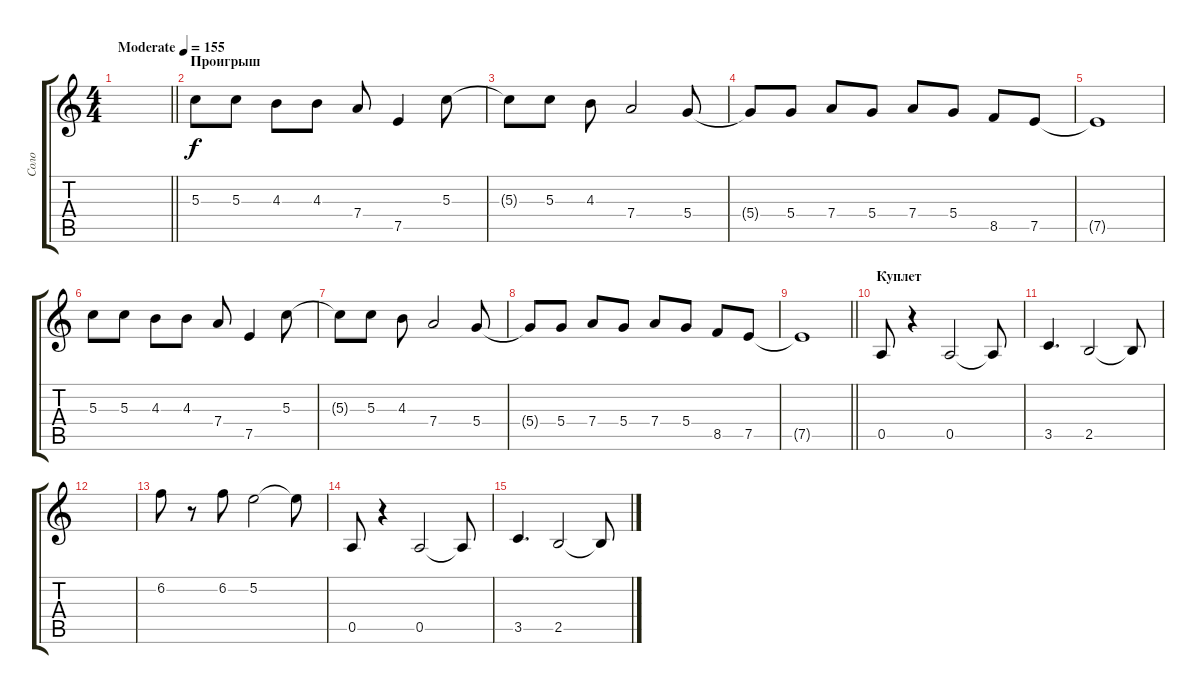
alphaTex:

\track ("Соло" "Соло") {instrument distortionguitar}
\staff {score tabs}
\tuning (E4 B3 G3 D3 A2 E2) {hide}
\ts (4 4)
\tempo (155 "Moderate")
\clef g2
\barLineRight lightlight
\ks c
|
\section ("" "Проигрыш")
5.3.8 5.3.8 4.3.8 4.3.8 7.4.8 7.5.4 5.3.8 |
5.3{t}.8 5.3.8 4.3.8 7.4.2 5.4.8 |
5.4{t}.8 5.4.8 7.4.8 5.4.8 7.4.8 5.4.8 8.5.8 7.5.8 |
7.5{t}.1 |
5.3.8 5.3.8 4.3.8 4.3.8 7.4.8 7.5.4 5.3.8 |
5.3{t}.8 5.3.8 4.3.8 7.4.2 5.4.8 |
5.4{t}.8 5.4.8 7.4.8 5.4.8 7.4.8 5.4.8 8.5.8 7.5.8 |
\barLineRight lightlight
7.5{t}.1 |
\section ("" "Куплет")
0.5.8 r.4 0.5.2 0.5{t}.8 |
3.5.4{d} 2.5.2 2.5{t}.8 |
|
6.2.8 r.8 6.2.8 5.2.2 5.2{t}.8 |
0.5.8 r.4 0.5.2 0.5{t}.8 |
3.5.4{d} 2.5.2 2.5{t}.8
